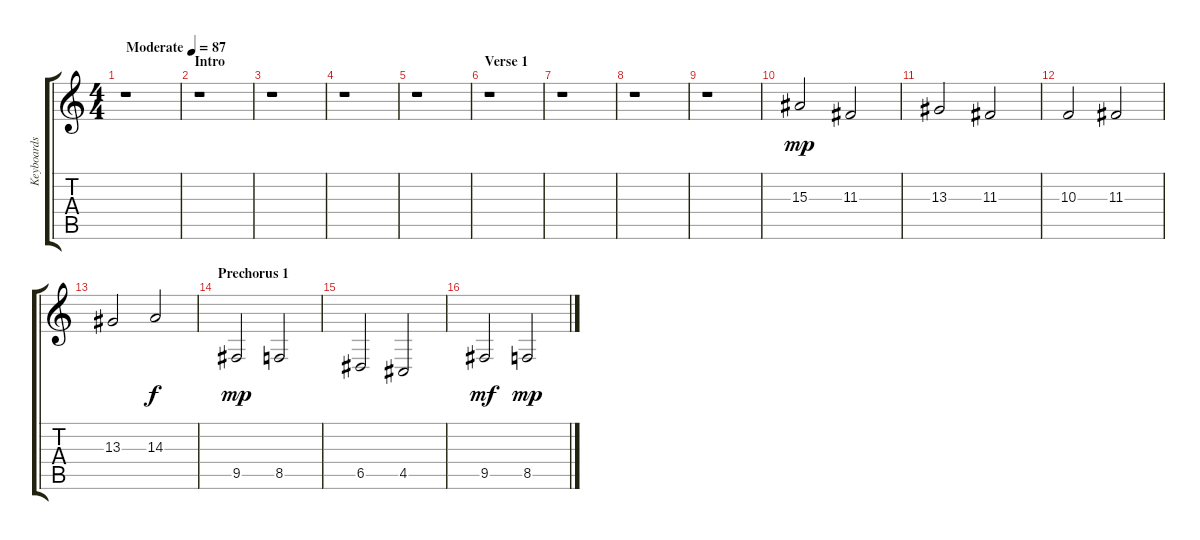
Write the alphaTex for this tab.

\track ("Keyboards (2)" "Keyboards ") {instrument pad2warm}
\staff {score tabs}
\tuning (E4 B3 G3 D3 A2 E2) {hide}
\ts (4 4)
\tempo (87 "Moderate")
\clef g2
\ks c
r.1{dy mp instrument pad2warm} |
\section ("" "Intro")
r.1 |
r.1 |
r.1 |
r.1 |
\section ("" "Verse 1")
r.1 |
r.1 |
r.1 |
r.1 |
15.3.2 11.3.2 |
13.3.2 11.3.2 |
10.3.2 11.3.2 |
13.3.2 14.3.2{dy f} |
\section ("" "Prechorus 1")
9.5.2{dy mp} 8.5.2 |
6.5.2 4.5.2 |
9.5.2{dy mf} 8.5.2{dy mp}
